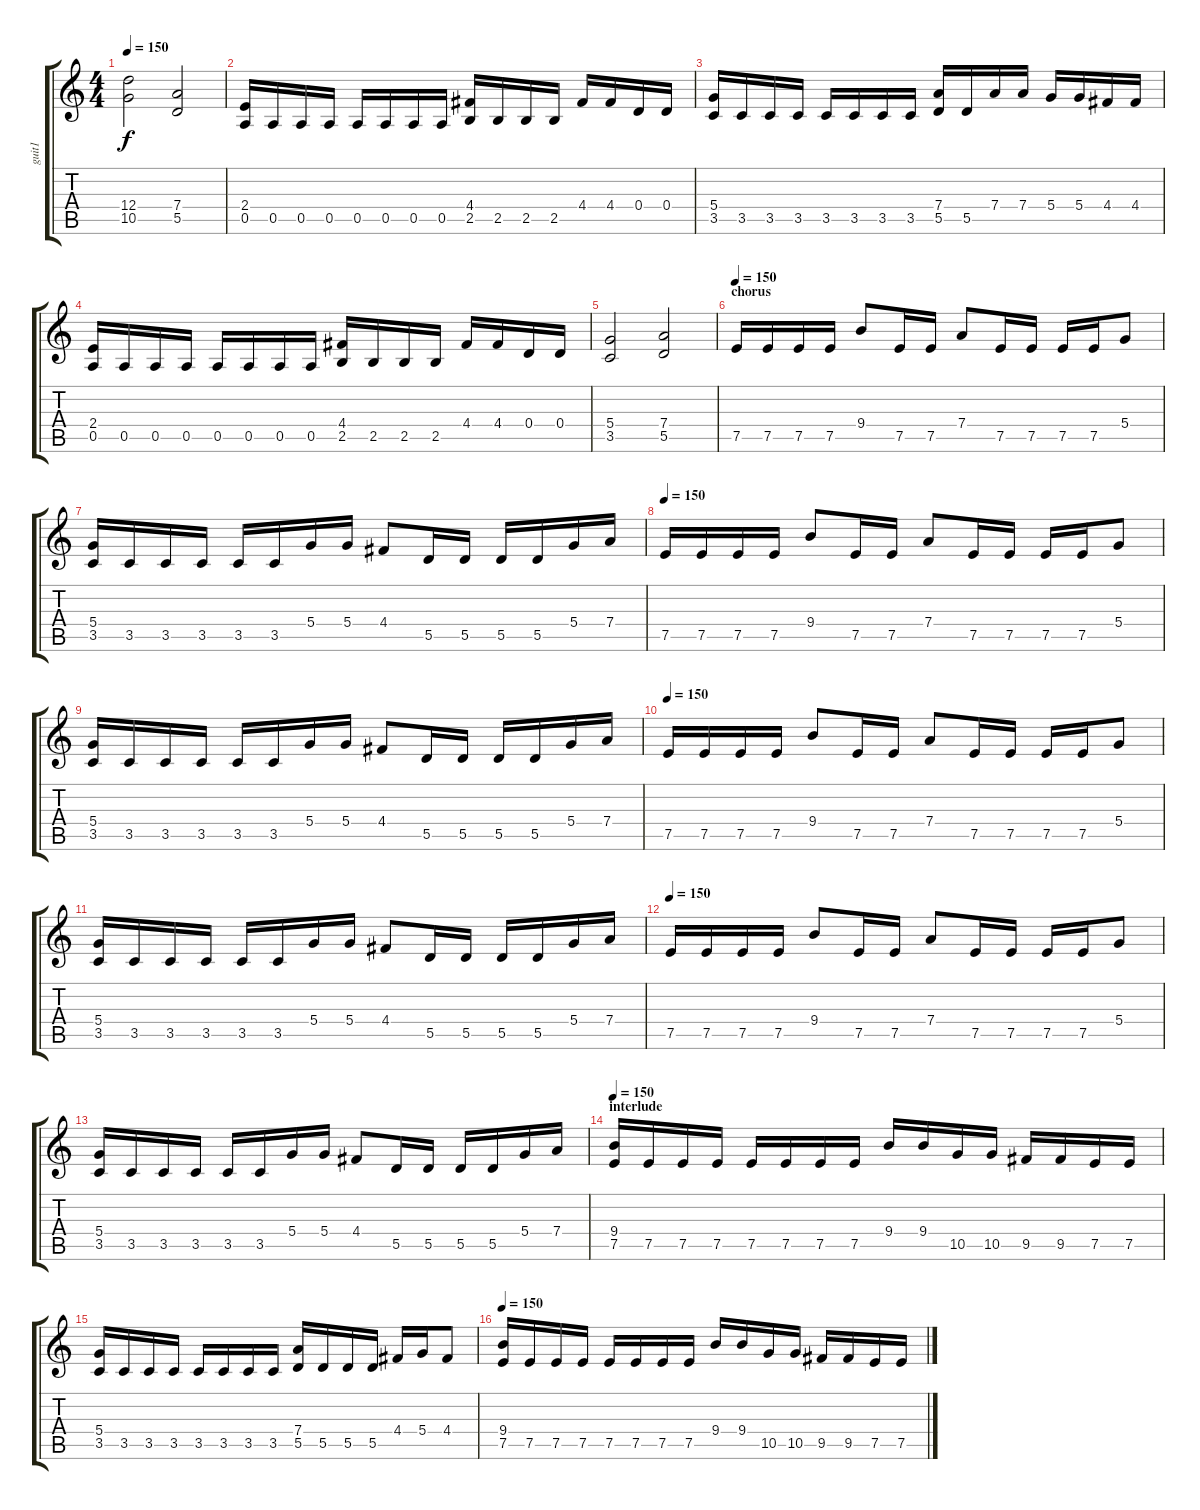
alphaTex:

\track ("guit1" "guit1") {instrument acousticguitarsteel}
\staff {score tabs}
\tuning (E4 B3 G3 D3 A2 E2) {hide}
\ts (4 4)
\tempo 150
\clef g2
\ks c
(12.4 10.5).2{dy f} (7.4 5.5).2 |
(2.4 0.5).16 0.5.16 0.5.16 0.5.16 0.5.16 0.5.16 0.5.16 0.5.16 (4.4 2.5).16 2.5.16 2.5.16 2.5.16 4.4.16 4.4.16 0.4.16 0.4.16 |
(5.4 3.5).16 3.5.16 3.5.16 3.5.16 3.5.16 3.5.16 3.5.16 3.5.16 (7.4 5.5).16 5.5.16 7.4.16 7.4.16 5.4.16 5.4.16 4.4.16 4.4.16 |
(2.4 0.5).16 0.5.16 0.5.16 0.5.16 0.5.16 0.5.16 0.5.16 0.5.16 (4.4 2.5).16 2.5.16 2.5.16 2.5.16 4.4.16 4.4.16 0.4.16 0.4.16 |
(5.4 3.5).2 (7.4 5.5).2 |
\section ("" "chorus")
\tempo 150
7.5.16{instrument distortionguitar} 7.5.16 7.5.16 7.5.16 9.4.8 7.5.16 7.5.16 7.4.8 7.5.16 7.5.16 7.5.16 7.5.16 5.4.8 |
(5.4 3.5).16 3.5.16 3.5.16 3.5.16 3.5.16 3.5.16 5.4.16 5.4.16 4.4.8 5.5.16 5.5.16 5.5.16 5.5.16 5.4.16 7.4.16 |
\tempo 150
7.5.16{instrument distortionguitar} 7.5.16 7.5.16 7.5.16 9.4.8 7.5.16 7.5.16 7.4.8 7.5.16 7.5.16 7.5.16 7.5.16 5.4.8 |
(5.4 3.5).16 3.5.16 3.5.16 3.5.16 3.5.16 3.5.16 5.4.16 5.4.16 4.4.8 5.5.16 5.5.16 5.5.16 5.5.16 5.4.16 7.4.16 |
\tempo 150
7.5.16{instrument distortionguitar} 7.5.16 7.5.16 7.5.16 9.4.8 7.5.16 7.5.16 7.4.8 7.5.16 7.5.16 7.5.16 7.5.16 5.4.8 |
(5.4 3.5).16 3.5.16 3.5.16 3.5.16 3.5.16 3.5.16 5.4.16 5.4.16 4.4.8 5.5.16 5.5.16 5.5.16 5.5.16 5.4.16 7.4.16 |
\tempo 150
7.5.16{instrument distortionguitar} 7.5.16 7.5.16 7.5.16 9.4.8 7.5.16 7.5.16 7.4.8 7.5.16 7.5.16 7.5.16 7.5.16 5.4.8 |
(5.4 3.5).16 3.5.16 3.5.16 3.5.16 3.5.16 3.5.16 5.4.16 5.4.16 4.4.8 5.5.16 5.5.16 5.5.16 5.5.16 5.4.16 7.4.16 |
\section ("" "interlude")
\tempo 150
(9.4 7.5).16{instrument distortionguitar} 7.5.16 7.5.16 7.5.16 7.5.16 7.5.16 7.5.16 7.5.16 9.4.16 9.4.16 10.5.16 10.5.16 9.5.16 9.5.16 7.5.16 7.5.16 |
(5.4 3.5).16 3.5.16 3.5.16 3.5.16 3.5.16 3.5.16 3.5.16 3.5.16 (7.4 5.5).16 5.5.16 5.5.16 5.5.16 4.4.16 5.4.16 4.4.8 |
\tempo 150
(9.4 7.5).16{instrument distortionguitar} 7.5.16 7.5.16 7.5.16 7.5.16 7.5.16 7.5.16 7.5.16 9.4.16 9.4.16 10.5.16 10.5.16 9.5.16 9.5.16 7.5.16 7.5.16
